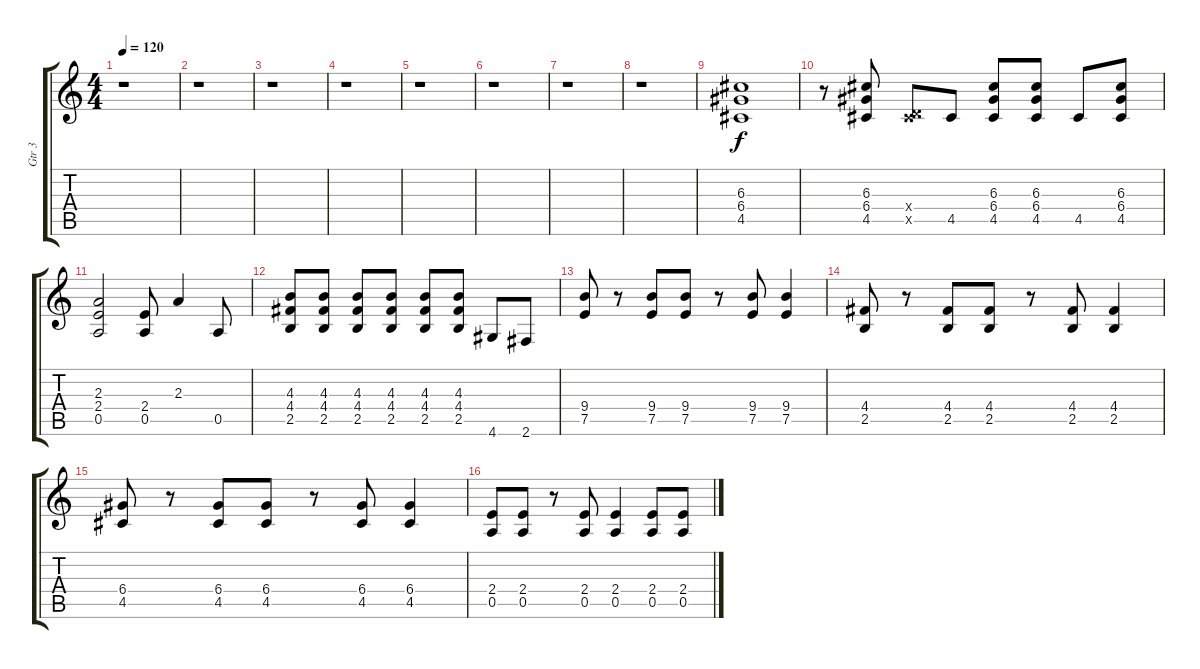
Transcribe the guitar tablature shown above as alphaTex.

\track ("Gtr 3" "Gtr 3") {instrument overdrivenguitar}
\staff {score tabs}
\tuning (E4 B3 G3 D3 A2 E2) {hide}
\ts (4 4)
\tempo 120
\clef g2
\ks c
r.1{dy f} |
r.1 |
r.1 |
r.1 |
r.1 |
r.1 |
r.1 |
r.1 |
(6.3 6.4 4.5).1 |
r.8 (6.3 6.4 4.5).8 (0.4{x} 4.5{x}).8 4.5.8 (6.3 6.4 4.5).8 (6.3 6.4 4.5).8 4.5.8 (6.3 6.4 4.5).8 |
(2.3 2.4 0.5).2 (2.4 0.5).8 2.3.4 0.5.8 |
(4.3 4.4 2.5).8 (4.3 4.4 2.5).8 (4.3 4.4 2.5).8 (4.3 4.4 2.5).8 (4.3 4.4 2.5).8 (4.3 4.4 2.5).8 4.6.8 2.6.8 |
(9.4 7.5).8 r.8 (9.4 7.5).8 (9.4 7.5).8 r.8 (9.4 7.5).8 (9.4 7.5).4 |
(4.4 2.5).8 r.8 (4.4 2.5).8 (4.4 2.5).8 r.8 (4.4 2.5).8 (4.4 2.5).4 |
(6.4 4.5).8 r.8 (6.4 4.5).8 (6.4 4.5).8 r.8 (6.4 4.5).8 (6.4 4.5).4 |
(2.4 0.5).8 (2.4 0.5).8 r.8 (2.4 0.5).8 (2.4 0.5).4 (2.4 0.5).8 (2.4 0.5).8
